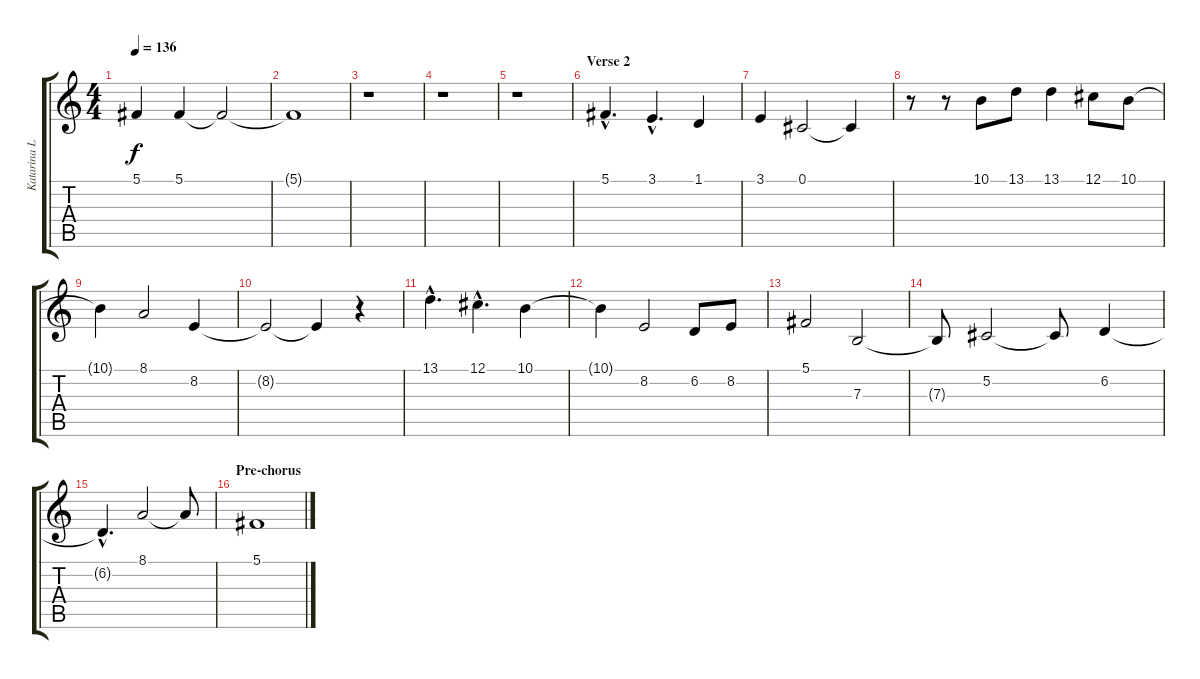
\track ("Katarina Lilja" "Katarina L") {instrument altosax}
\staff {score tabs}
\tuning (Db4 Ab3 E3 B2 Gb2 Db2) {hide}
\ts (4 4)
\tempo 136
\clef g2
\ks c
5.1.4{dy f} 5.1.4 5.1{t}.2 |
5.1{t}.1 |
r.1 |
r.1 |
r.1 |
\section ("" "Verse 2")
5.1{hac}.4{d} 3.1{hac}.4{d} 1.1.4 |
3.1.4 0.1.2 0.1{t}.4 |
r.8 r.8 10.1.8 13.1.8 13.1.4 12.1.8 10.1.8 |
10.1{t}.4 8.1.2 8.2.4 |
8.2{t}.2 8.2{t}.4 r.4 |
13.1{hac}.4{d} 12.1{hac}.4{d} 10.1.4 |
10.1{t}.4 8.2.2 6.2.8 8.2.8 |
5.1.2 7.3.2 |
7.3{t}.8 5.2.2 5.2{t}.8 6.2.4 |
6.2{hac t}.4{d} 8.1.2 8.1{t}.8 |
\section ("" "Pre-chorus")
5.1.1
